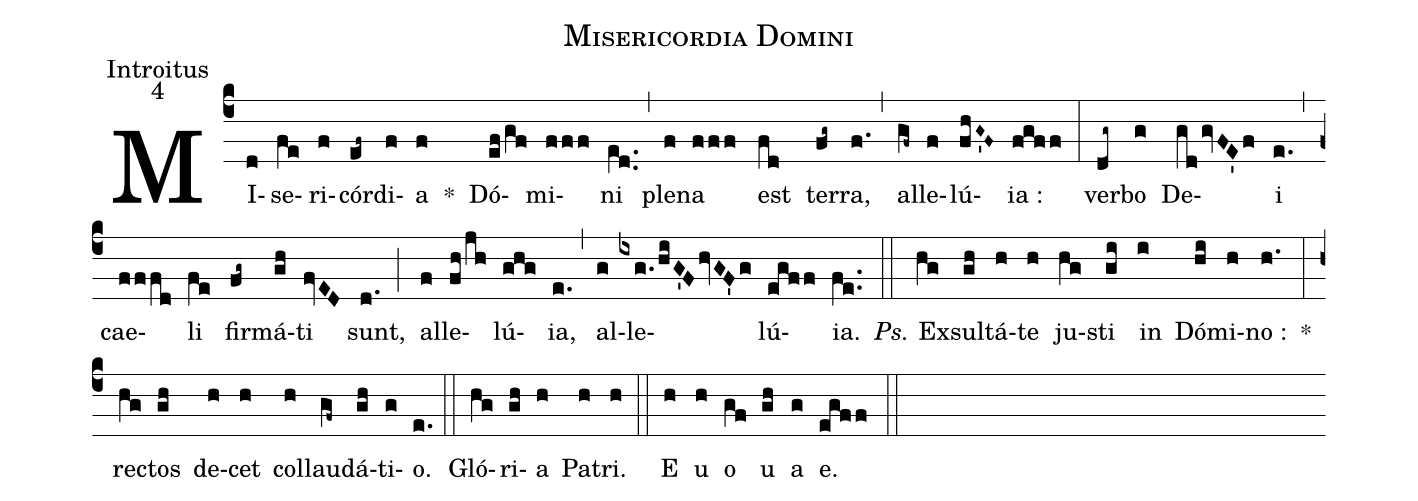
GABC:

name:Misericordia Domini;
office-part:Introitus;
mode:4;
%%
(c4) MI(d)se(fe)ri(f)cór(ef~)di(f)a(f) *() Dó(ef/gf)mi(fff)ni(e[ll:1]d..) (,) ple(f)na(fff) est(fd) ter(fg~)ra,(f.) (,) al(gf~)le(f)lú(fhG~'F~){ia} :(fgff) (:) ver(dg~)bo(g) De(gdgvFE'f)i(e.) (,) cae(fffd)li(fe) fir(fg~)má(gh)ti(fvED) sunt,(d.) (;) al(f)le(fh/jh)lú(ghg){ia},(e.) (,) al(g)le(ixg./hiG'FhvGF'g)lú(egff){ia}.(fe..) (::) <i>Ps.</i> Ex(hg)sul(gh)tá(h)te(h) ju(hg)sti(gi) in(i) Dó(hi)mi(h)no :(h.) *(:) re(hg)ctos(gh) de(h)cet(h) col(h)lau(gf~)dá(gh)ti(g)o.(e.) (::) Gló(hg)ri(gh)a(h) Pa(h)tri.(h) (::) <eu>E(h) u(h) o(gf) u(gh) a(g) e.</eu>(egff) (::)
